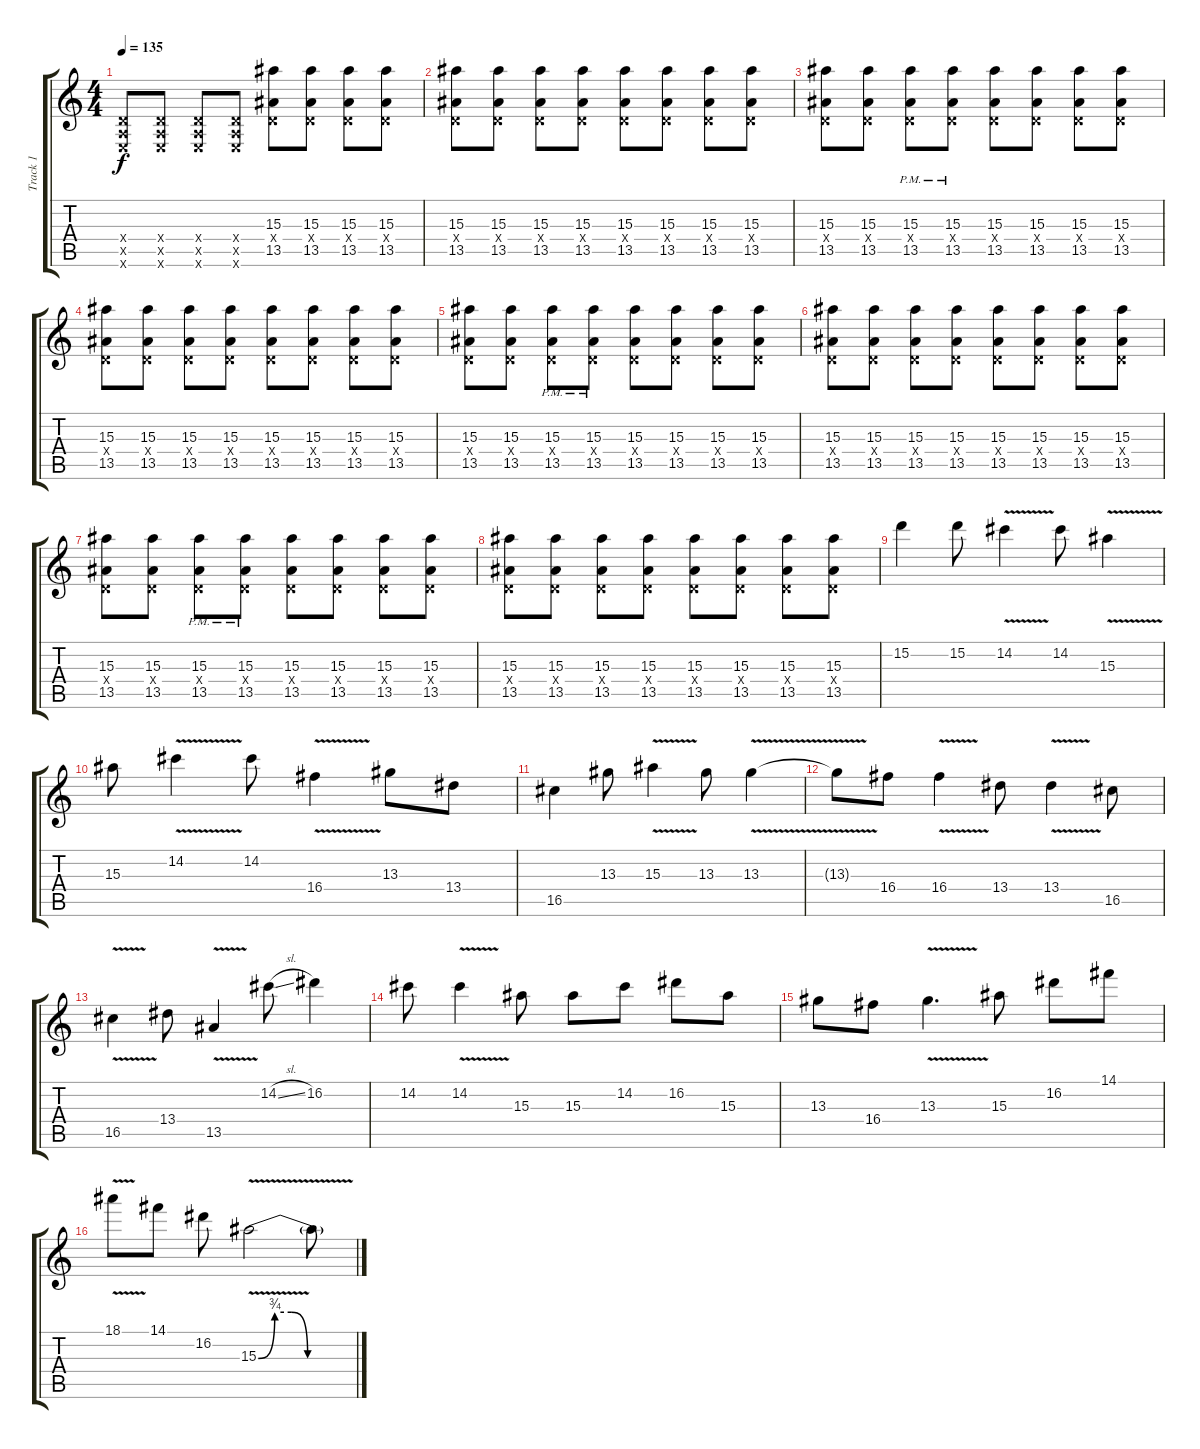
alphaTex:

\track ("Track 1" "Track 1") {instrument overdrivenguitar}
\staff {score tabs}
\tuning (E4 B3 G3 D3 A2 E2) {hide}
\ts (4 4)
\tempo 135
\clef g2
\ks c
(0.4{x} 0.5{x} 0.6{x}).8{dy f} (0.4{x} 0.5{x} 0.6{x}).8 (0.4{x} 0.5{x} 0.6{x}).8 (0.4{x} 0.5{x} 0.6{x}).8 (15.3 0.4{x} 13.5).8 (15.3 0.4{x} 13.5).8 (15.3 0.4{x} 13.5).8 (15.3 0.4{x} 13.5).8 |
(15.3 0.4{x} 13.5).8 (15.3 0.4{x} 13.5).8 (15.3 0.4{x} 13.5).8 (15.3 0.4{x} 13.5).8 (15.3 0.4{x} 13.5).8 (15.3 0.4{x} 13.5).8 (15.3 0.4{x} 13.5).8 (15.3 0.4{x} 13.5).8 |
(15.3 0.4{x} 13.5).8 (15.3 0.4{x} 13.5).8 (15.3{pm} 0.4{x} 13.5{pm}).8 (15.3{pm} 0.4{x} 13.5{pm}).8 (15.3 0.4{x} 13.5).8 (15.3 0.4{x} 13.5).8 (15.3 0.4{x} 13.5).8 (15.3 0.4{x} 13.5).8 |
(15.3 0.4{x} 13.5).8 (15.3 0.4{x} 13.5).8 (15.3 0.4{x} 13.5).8 (15.3 0.4{x} 13.5).8 (15.3 0.4{x} 13.5).8 (15.3 0.4{x} 13.5).8 (15.3 0.4{x} 13.5).8 (15.3 0.4{x} 13.5).8 |
(15.3 0.4{x} 13.5).8 (15.3 0.4{x} 13.5).8 (15.3{pm} 0.4{x} 13.5{pm}).8 (15.3{pm} 0.4{x} 13.5{pm}).8 (15.3 0.4{x} 13.5).8 (15.3 0.4{x} 13.5).8 (15.3 0.4{x} 13.5).8 (15.3 0.4{x} 13.5).8 |
(15.3 0.4{x} 13.5).8 (15.3 0.4{x} 13.5).8 (15.3 0.4{x} 13.5).8 (15.3 0.4{x} 13.5).8 (15.3 0.4{x} 13.5).8 (15.3 0.4{x} 13.5).8 (15.3 0.4{x} 13.5).8 (15.3 0.4{x} 13.5).8 |
(15.3 0.4{x} 13.5).8 (15.3 0.4{x} 13.5).8 (15.3{pm} 0.4{x} 13.5{pm}).8 (15.3{pm} 0.4{x} 13.5{pm}).8 (15.3 0.4{x} 13.5).8 (15.3 0.4{x} 13.5).8 (15.3 0.4{x} 13.5).8 (15.3 0.4{x} 13.5).8 |
(15.3 0.4{x} 13.5).8 (15.3 0.4{x} 13.5).8 (15.3 0.4{x} 13.5).8 (15.3 0.4{x} 13.5).8 (15.3 0.4{x} 13.5).8 (15.3 0.4{x} 13.5).8 (15.3 0.4{x} 13.5).8 (15.3 0.4{x} 13.5).8 |
15.2.4 15.2.8 14.2{v}.4 14.2.8 15.3{v}.4 |
15.3.8 14.2{v}.4 14.2.8 16.4{v}.4 13.3.8 13.4.8 |
16.5.4 13.3.8 15.3{v}.4 13.3.8 13.3{v}.4 |
13.3{t}.8 16.4.8 16.4{v}.4 13.4.8 13.4{v}.4 16.5.8 |
16.5{v}.4 13.4.8 13.5{v}.4 14.2{sl}.8 16.2.4 |
14.2.8 14.2{v}.4 15.3.8 15.3.8 14.2.8 16.2.8 15.3.8 |
13.3.8 16.4.8 13.3{v}.4{d} 15.3.8 16.2.8 14.1.8 |
18.1{v}.8 14.1.8 16.2.8 15.3{be (custom 0 0 10 3 20 3 30 0 60 0) v}.2 15.3{t}.8
